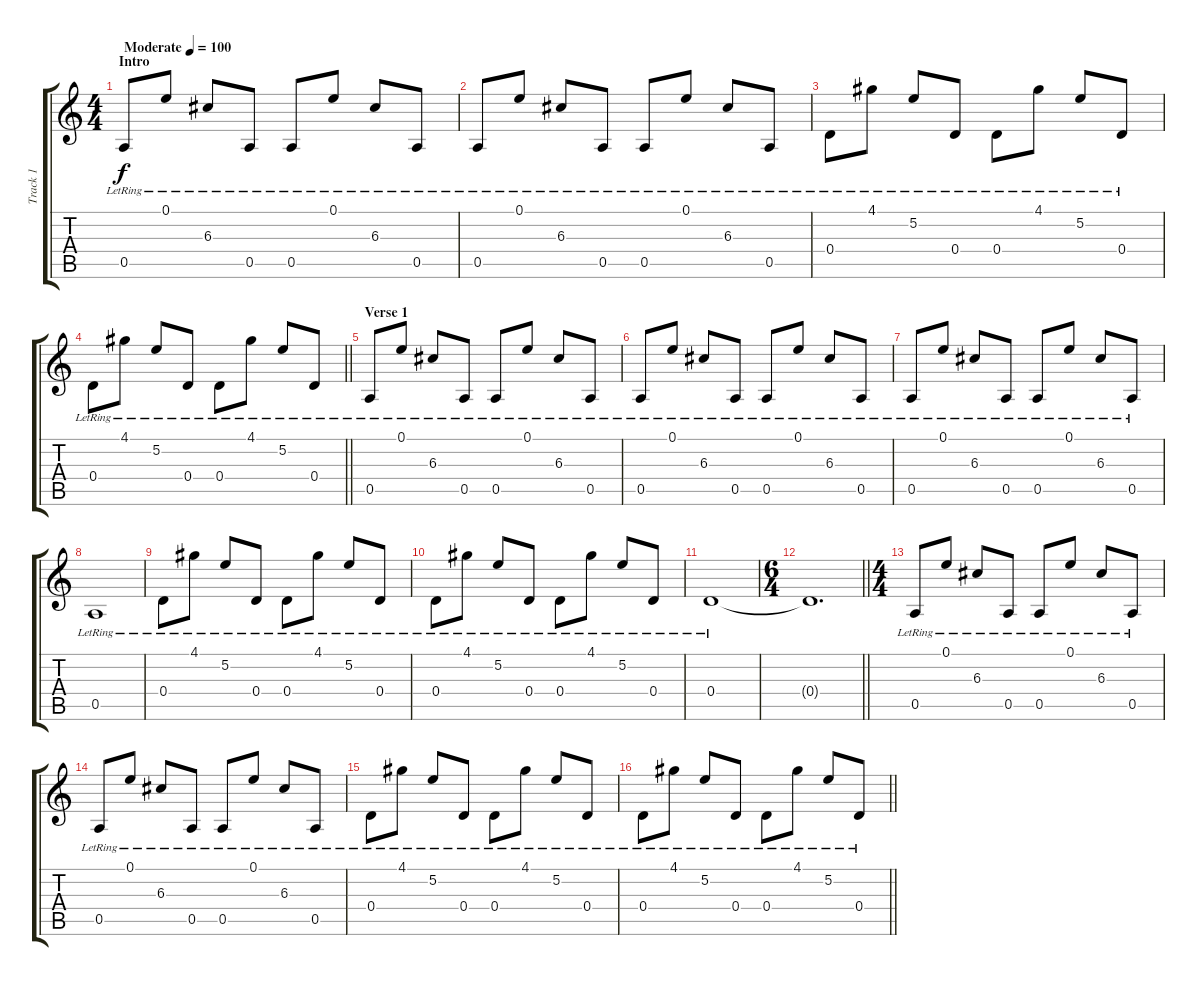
\track ("Track 1" "Track 1") {instrument acousticguitarsteel}
\staff {score tabs}
\tuning (E4 B3 G3 D3 A2 E2) {hide}
\ts (4 4)
\section ("" "Intro")
\tempo (100 "Moderate")
\clef g2
\ks c
0.5{lr}.8{dy f instrument acousticguitarsteel} 0.1{lr}.8 6.3{lr}.8 0.5{lr}.8 0.5{lr}.8 0.1{lr}.8 6.3{lr}.8 0.5{lr}.8 |
0.5{lr}.8 0.1{lr}.8 6.3{lr}.8 0.5{lr}.8 0.5{lr}.8 0.1{lr}.8 6.3{lr}.8 0.5{lr}.8 |
0.4{lr}.8 4.1{lr}.8 5.2{lr}.8 0.4{lr}.8 0.4{lr}.8 4.1{lr}.8 5.2{lr}.8 0.4{lr}.8 |
\barLineRight lightlight
0.4{lr}.8 4.1{lr}.8 5.2{lr}.8 0.4{lr}.8 0.4{lr}.8 4.1{lr}.8 5.2{lr}.8 0.4{lr}.8 |
\section ("" "Verse 1")
0.5{lr}.8 0.1{lr}.8 6.3{lr}.8 0.5{lr}.8 0.5{lr}.8 0.1{lr}.8 6.3{lr}.8 0.5{lr}.8 |
0.5{lr}.8 0.1{lr}.8 6.3{lr}.8 0.5{lr}.8 0.5{lr}.8 0.1{lr}.8 6.3{lr}.8 0.5{lr}.8 |
0.5{lr}.8 0.1{lr}.8 6.3{lr}.8 0.5{lr}.8 0.5{lr}.8 0.1{lr}.8 6.3{lr}.8 0.5{lr}.8 |
0.5{lr}.1 |
0.4{lr}.8 4.1{lr}.8 5.2{lr}.8 0.4{lr}.8 0.4{lr}.8 4.1{lr}.8 5.2{lr}.8 0.4{lr}.8 |
0.4{lr}.8 4.1{lr}.8 5.2{lr}.8 0.4{lr}.8 0.4{lr}.8 4.1{lr}.8 5.2{lr}.8 0.4{lr}.8 |
0.4{lr}.1 |
\ts (6 4)
\barLineRight lightlight
0.4{t}.1{d} |
\ts (4 4)
0.5{lr}.8 0.1{lr}.8 6.3{lr}.8 0.5{lr}.8 0.5{lr}.8 0.1{lr}.8 6.3{lr}.8 0.5{lr}.8 |
0.5{lr}.8 0.1{lr}.8 6.3{lr}.8 0.5{lr}.8 0.5{lr}.8 0.1{lr}.8 6.3{lr}.8 0.5{lr}.8 |
0.4{lr}.8 4.1{lr}.8 5.2{lr}.8 0.4{lr}.8 0.4{lr}.8 4.1{lr}.8 5.2{lr}.8 0.4{lr}.8 |
\barLineRight lightlight
0.4{lr}.8 4.1{lr}.8 5.2{lr}.8 0.4{lr}.8 0.4{lr}.8 4.1{lr}.8 5.2{lr}.8 0.4{lr}.8
